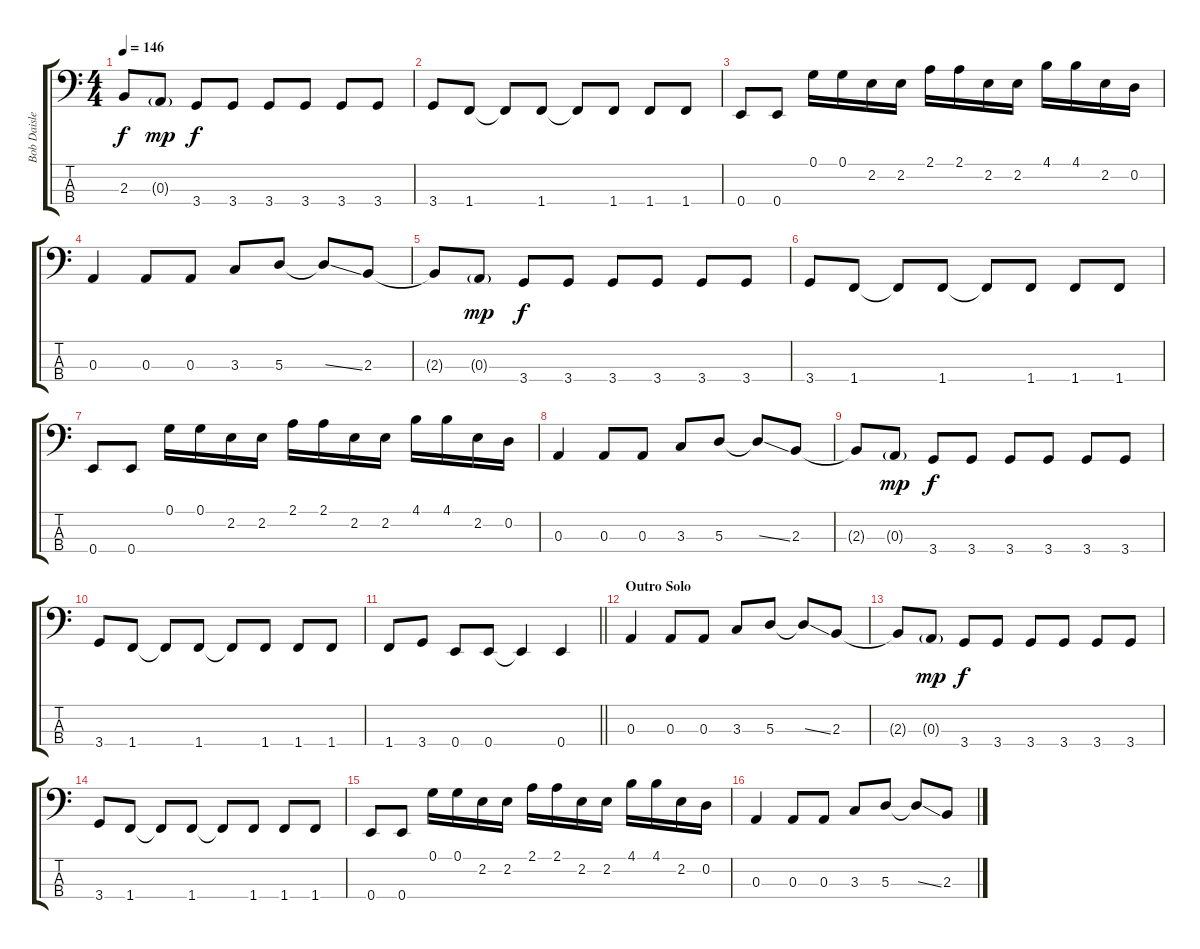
\track ("Bob Daisley Bass Guitar" "Bob Daisle") {instrument electricbassfinger}
\staff {score tabs}
\tuning (G2 D2 A1 E1) {hide}
\ts (4 4)
\tempo 146
\clef f4
\ks aminor
2.3{t}.8{dy f} 0.3{g}.8{dy mp} 3.4.8{dy f} 3.4.8 3.4.8 3.4.8 3.4.8 3.4.8 |
3.4.8 1.4.8 1.4{t}.8 1.4.8 1.4{t}.8 1.4.8 1.4.8 1.4.8 |
0.4.8 0.4.8 0.1.16 0.1.16 2.2.16 2.2.16 2.1.16 2.1.16 2.2.16 2.2.16 4.1.16 4.1.16 2.2.16 0.2.16 |
0.3.4 0.3.8 0.3.8 3.3.8 5.3.8 5.3{ss t}.8 2.3.8 |
2.3{t}.8 0.3{g}.8{dy mp} 3.4.8{dy f} 3.4.8 3.4.8 3.4.8 3.4.8 3.4.8 |
3.4.8 1.4.8 1.4{t}.8 1.4.8 1.4{t}.8 1.4.8 1.4.8 1.4.8 |
0.4.8 0.4.8 0.1.16 0.1.16 2.2.16 2.2.16 2.1.16 2.1.16 2.2.16 2.2.16 4.1.16 4.1.16 2.2.16 0.2.16 |
0.3.4 0.3.8 0.3.8 3.3.8 5.3.8 5.3{ss t}.8 2.3.8 |
2.3{t}.8 0.3{g}.8{dy mp} 3.4.8{dy f} 3.4.8 3.4.8 3.4.8 3.4.8 3.4.8 |
3.4.8 1.4.8 1.4{t}.8 1.4.8 1.4{t}.8 1.4.8 1.4.8 1.4.8 |
\barLineRight lightlight
1.4.8 3.4.8 0.4.8 0.4.8 0.4{t}.4 0.4.4 |
\section ("" "Outro Solo")
0.3.4 0.3.8 0.3.8 3.3.8 5.3.8 5.3{ss t}.8 2.3.8 |
2.3{t}.8 0.3{g}.8{dy mp} 3.4.8{dy f} 3.4.8 3.4.8 3.4.8 3.4.8 3.4.8 |
3.4.8 1.4.8 1.4{t}.8 1.4.8 1.4{t}.8 1.4.8 1.4.8 1.4.8 |
0.4.8 0.4.8 0.1.16 0.1.16 2.2.16 2.2.16 2.1.16 2.1.16 2.2.16 2.2.16 4.1.16 4.1.16 2.2.16 0.2.16 |
0.3.4 0.3.8 0.3.8 3.3.8 5.3.8 5.3{ss t}.8 2.3.8
